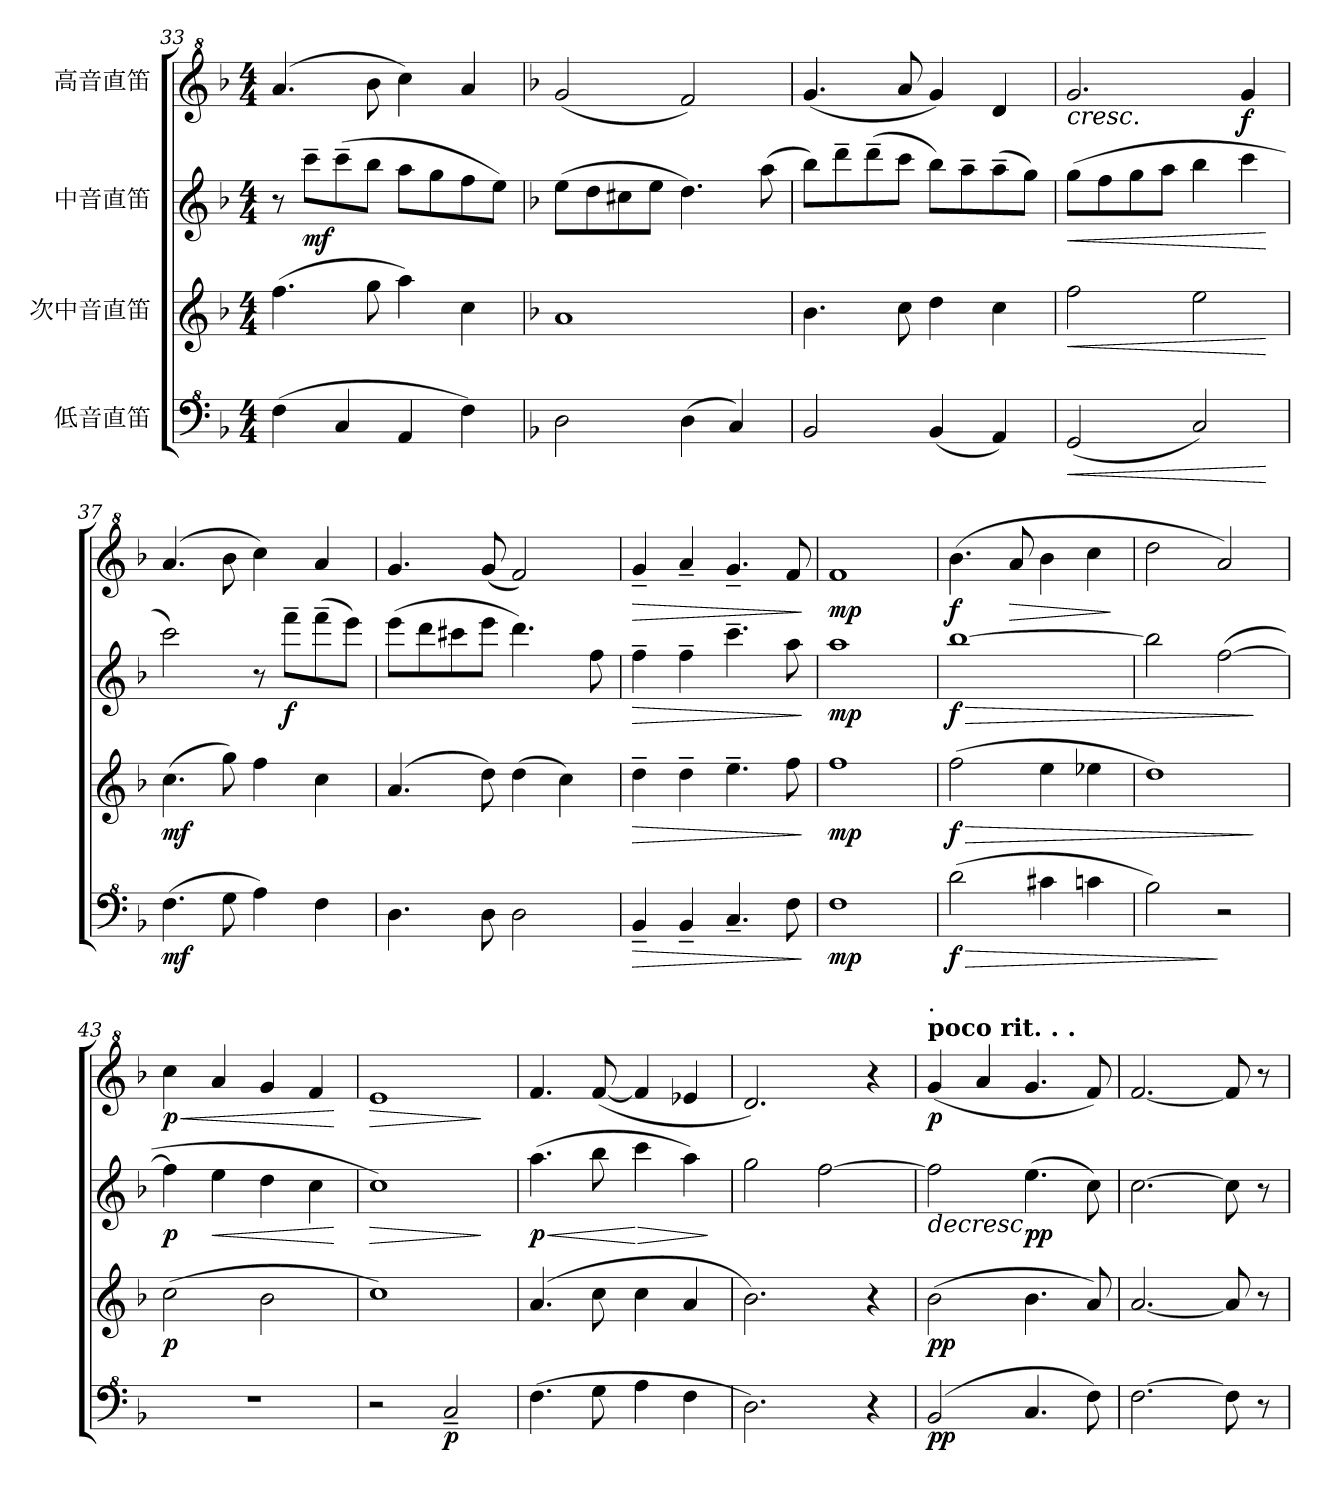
**kern	**dynam	**kern	**dynam	**kern	**dynam	**kern	**dynam
*part4	*part4	*part3	*part3	*part2	*part2	*part1	*part1
*staff4	*staff4	*staff3	*staff3	*staff2	*staff2	*staff1	*staff1
*I"低音直笛	*	*I"次中音直笛	*	*I"中音直笛	*	*I"高音直笛	*
!!LO:PB:g=z
*clefF^4	*	*clefG2	*	*clefG2	*	*clefG^2	*
*k[b-]	*	*k[b-]	*	*k[b-]	*	*k[b-]	*
*M4/4	*	*M4/4	*	*M4/4	*	*M4/4	*
=33	=33	=33	=33	=33	=33	=33	=33
(>4f\	.	(>4.ff\	.	8r	.	(>4.aa/	.
!	!	!	!	!	!LO:DY:b	!	!
.	.	.	.	8ccc~\L	mf	.	.
4c/	.	.	.	(>8ccc~\	.	.	.
.	.	8gg\	.	8bb-\J	.	8bb-\	.
4A/	.	4aa\)	.	8aa\L	.	4ccc\)	.
.	.	.	.	8gg\	.	.	.
4f\)	.	4cc\	.	8ff\	.	4aa/	.
.	.	.	.	8ee\J)	.	.	.
=34	=34	=34	=34	=34	=34	=34	=34
*k[b-]	*	*k[b-]	*	*k[b-]	*	*k[b-]	*
2d\	.	1a	.	(>8ee\L	.	(<2gg/	.
.	.	.	.	8dd\	.	.	.
.	.	.	.	8cc#X\	.	.	.
.	.	.	.	8ee\J	.	.	.
(>4d\	.	.	.	4.dd\)	.	2ff/)	.
4c/)	.	.	.	.	.	.	.
.	.	.	.	(>8aa\	.	.	.
=35	=35	=35	=35	=35	=35	=35	=35
2B-/	.	4.b-\	.	8bb-\L)	.	(<4.gg/	.
.	.	.	.	8ddd~\	.	.	.
.	.	.	.	(>8ddd~\	.	.	.
.	.	8cc\	.	8ccc\J	.	8aa/	.
(<4B-/	.	4dd\	.	8bb-\L)	.	4gg/)	.
.	.	.	.	8aa~\	.	.	.
4A/)	.	4cc\	.	(>8aa~\	.	4dd/	.
.	.	.	.	8gg\J)	.	.	.
=36	=36	=36	=36	=36	=36	=36	=36
!	!LO:HP:b	!	!LO:HP:b	!	!LO:HP:b	!	!LO:HP:b
(<2G/	<	2ff\	<	(>8gg\L	<	2.gg/	<
.	.	.	.	8ff\	.	.	.
.	.	.	.	8gg\	.	.	.
.	.	.	.	8aa\J	.	.	.
2c/)	.	2ee\	.	4bb-\	.	.	.
!	!	!	!	!	!	!	!LO:DY:b
.	.	.	.	4ccc\	.	4gg/	f
.	[	.	[	.	[	.	[
!!LO:LB:g=z
=37	=37	=37	=37	=37	=37	=37	=37
!	!LO:DY:b	!	!LO:DY:b	!	!	!	!
(>4.f\	mf	(>4.cc\	mf	2ccc\)	.	(>4.aa/	.
8g\	.	8gg\)	.	.	.	8bb-\	.
4a\)	.	4ff\	.	8r	.	4ccc\)	.
!	!	!	!	!	!LO:DY:b	!	!
.	.	.	.	8fff~\L	f	.	.
4f\	.	4cc\	.	(>8fff~\	.	4aa/	.
.	.	.	.	8eee\J)	.	.	.
=38	=38	=38	=38	=38	=38	=38	=38
4.d\	.	(>4.a/	.	(>8eee\L	.	4.gg/	.
.	.	.	.	8ddd\	.	.	.
.	.	.	.	8ccc#X\	.	.	.
8d\	.	8dd\)	.	8eee\J	.	(<8gg/	.
2d\	.	(>4dd\	.	4.ddd\)	.	2ff/)	.
.	.	4cc\)	.	.	.	.	.
.	.	.	.	8ff\	.	.	.
=39	=39	=39	=39	=39	=39	=39	=39
!	!LO:HP:b	!	!LO:HP:b	!	!LO:HP:b	!	!LO:HP:b
4B-~/	>	4dd~\	>	4ff~\	>	4gg~/	>
4B-~/	.	4dd~\	.	4ff~\	.	4aa~/	.
4.c~/	.	4.ee~\	.	4.ccc~\	.	4.gg~/	.
8f\	.	8ff\	.	8aa\	.	8ff/	.
.	]	.	]	.	]	.	]
=40	=40	=40	=40	=40	=40	=40	=40
!	!LO:DY:b	!	!LO:DY:b	!	!LO:DY:b	!	!LO:DY:b
1f	mp	1ff	mp	1aa	mp	1ff	mp
=41	=41	=41	=41	=41	=41	=41	=41
!	!LO:HP:b	!	!LO:HP:b	!	!LO:HP:b	!	!
!	!LO:DY:n=1:b	!	!LO:DY:n=1:b	!	!LO:DY:n=1:b	!	!LO:DY:b
(>2dd\	> f	(>2ff\	> f	[1bb-	> f	(>4.bb-\	f
!	!	!	!	!	!	!	!LO:HP:b
.	.	.	.	.	.	8aa/	>
4cc#X\	.	4ee\	.	.	.	4bb-\	.
4ccn\	.	4ee-X\	.	.	.	4ccc\	.
.	.	.	.	.	.	.	]
=42	=42	=42	=42	=42	=42	=42	=42
2b-\)	.	1dd)	.	2bb-\]	.	2ddd\	.
2r	]	.	.	(>[2ff\	.	2aa/)	.
.	.	.	]	.	]	.	.
=43	=43	=43	=43	=43	=43	=43	=43
!	!	!	!LO:DY:b	!	!LO:DY:b	!	!LO:HP:b
!	!	!	!	!	!	!	!LO:DY:n=1:b
1r	.	(>2cc\	p	4ff\]	p	4ccc\	< p
!	!	!	!	!	!LO:HP:b	!	!
.	.	.	.	4ee\	<	4aa/	.
.	.	2b-\	.	4dd\	.	4gg/	.
.	.	.	.	4cc\	.	4ff/	.
.	.	.	.	.	[	.	[
!!LO:PB:g=z
=44	=44	=44	=44	=44	=44	=44	=44
!	!	!	!	!	!LO:HP:b	!	!LO:HP:b
2r	.	1cc)	.	1cc)	>	1ee	>
!	!LO:DY:b	!	!	!	!	!	!
2c~/	p	.	.	.	.	.	.
.	.	.	.	.	]	.	]
=45	=45	=45	=45	=45	=45	=45	=45
!	!	!	!	!	!LO:HP:b	!	!
!	!	!	!	!	!LO:DY:n=1:b	!	!
(>4.f\	.	(>4.a/	.	(>4.aa\	< p	4.ff/	.
8g\	.	8cc\	.	8bb-\	.	(<[8ff/	.
!	!	!	!	!	!LO:HP:n=1:b	!	!
4a\	.	4cc\	.	4ccc\	[ >	4ff/]	.
4f\	.	4a/	.	4aa\)	.	4ee-X/	.
.	.	.	.	.	]	.	.
=46	=46	=46	=46	=46	=46	=46	=46
2.d\)	.	2.b-\)	.	2gg\	.	2.dd/)	.
.	.	.	.	[2ff\	.	.	.
4r	.	4r	.	.	.	4r	.
=47	=47	=47	=47	=47	=47	=47	=47
!	!	!	!	!	!	!LO:TX:B:t=poco rit. . .	!
!	!	!	!	!	!	!LO:TX:t=.	!
!	!LO:DY:b	!	!LO:DY:b	!	!LO:HP:b	!	!LO:DY:b
(>2B-/	pp	(>2b-\	pp	2ff\]	>	(<4gg/	p
.	.	.	.	.	.	4aa/	.
!	!	!	!	!	!LO:DY:b	!	!
4.c/	.	4.b-\	.	(>4.ee\	pp	4.gg/	.
8f\)	.	8a/)	.	8cc\)	.	8ff/)	.
.	.	.	.	.	]	.	.
=48	=48	=48	=48	=48	=48	=48	=48
[2.f\	.	[2.a/	.	[2.cc\	.	[2.ff/	.
8f\]	.	8a/]	.	8cc\]	.	8ff/]	.
8r	.	8r	.	8r	.	8r	.
=	=	=	=	=	=	=	=
*-	*-	*-	*-	*-	*-	*-	*-
